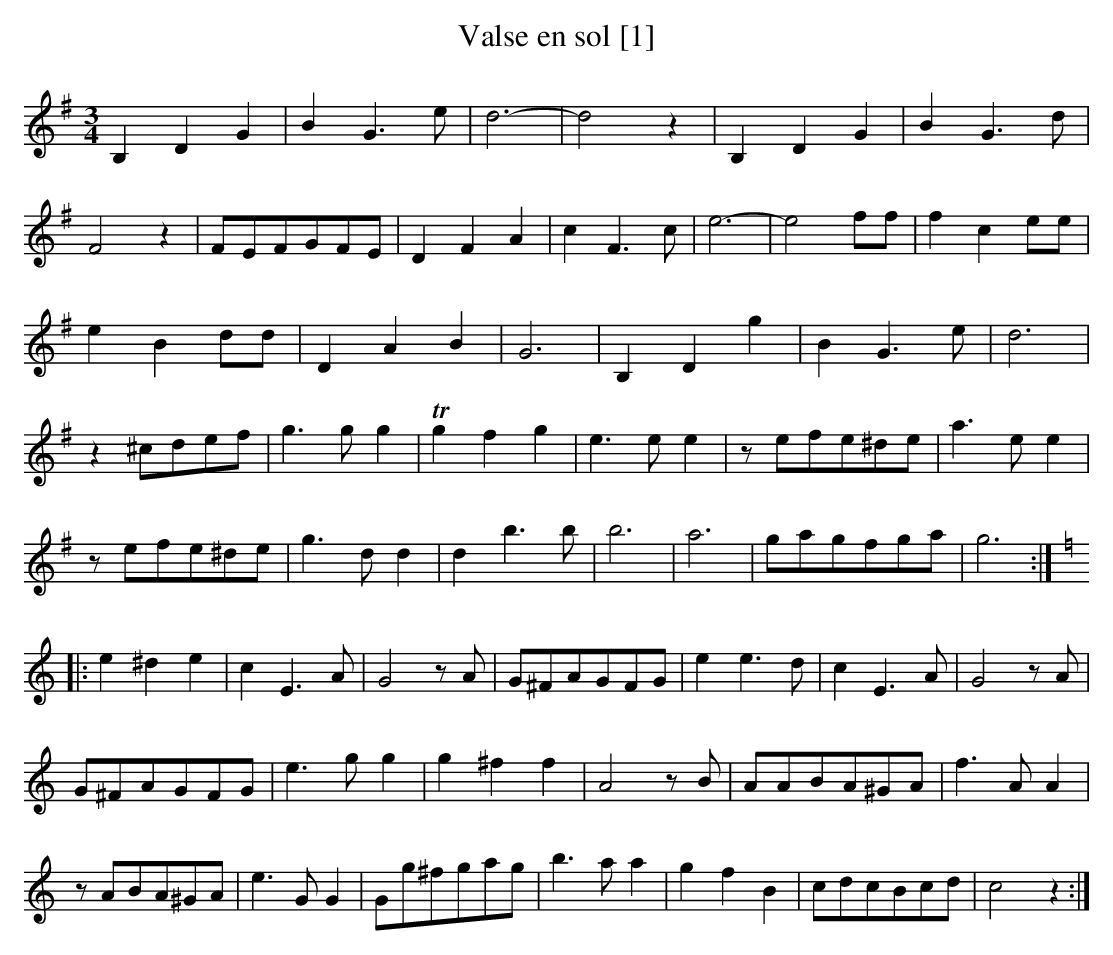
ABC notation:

X:1
T:Valse en sol [1]
M:3/4
L:1/8
K:G
B,2D2G2|B2G3e|d6-|d4 z2|B,2D2G2|B2G3d|
F4 z2|FEFGFE|D2F2A2|c2 F3c|e6-|e4 ff|f2c2 ee|
e2B2dd|D2A2B2|G6|B,2D2g2|B2G3e|d6|
z2 ^cdef|g3g g2|Tg2f2g2|e3e e2|zefe^de|a3 e e2|
zefe^de|g3d d2|d2 b3b|b6|a6|gagfga|g6:|
K:C
|:e2^d2e2|c2E3A|G4 zA|G^FAGFG|e2e3d|c2 E3A|G4 zA|
G^FAGFG|e3g g2|g2^f2f2|A4 zB|AABA^GA|f3A A2|
zABA^GA|e3G G2|Gg^fgag|b3a a2|g2f2B2|cdcBcd|c4 z2:|
